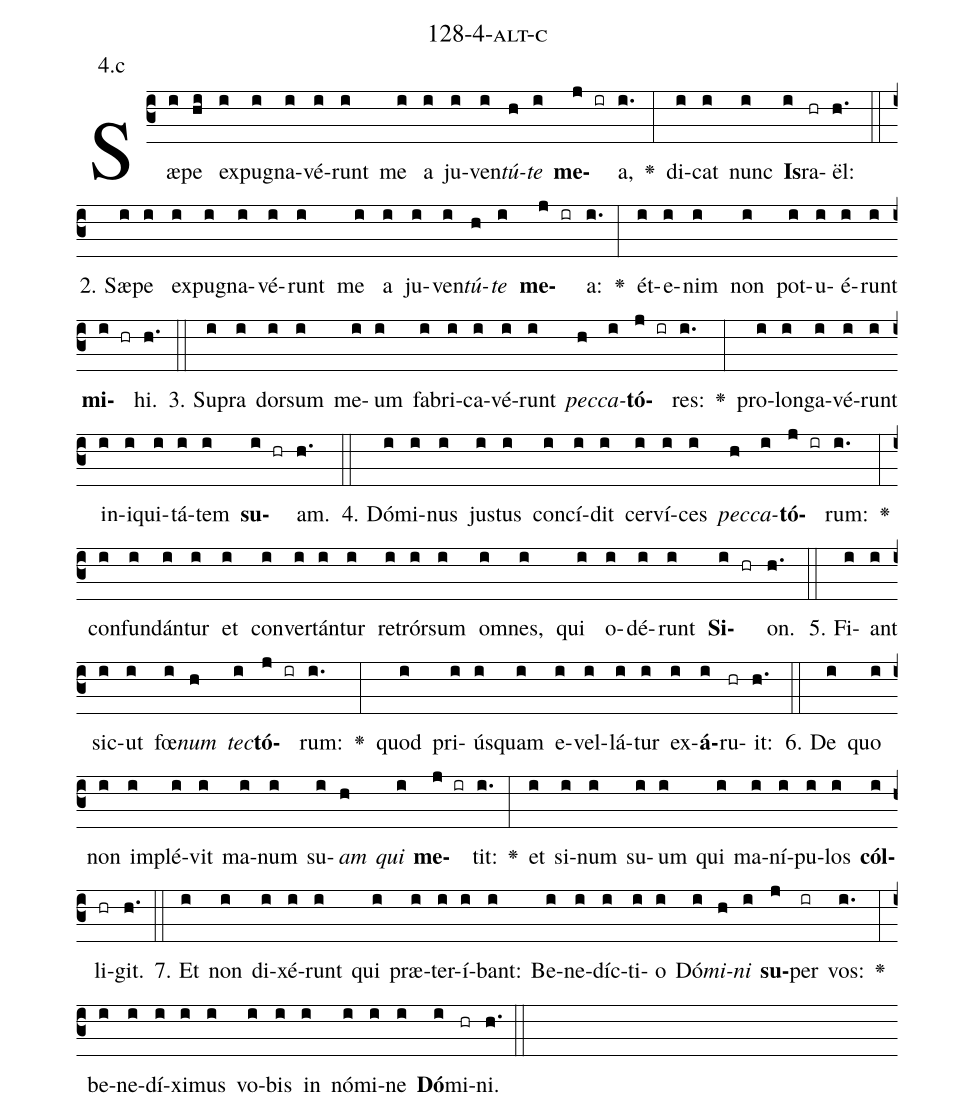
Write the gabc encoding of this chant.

name: 128-4-alt-c;
annotation: 4.c;
%%
(c3)Sæ(i)pe(hi) ex(i)pu(i)gna(i)vé(i)runt(i) me(i) a(i) ju(i)ven(i)<i>tú</i>(h)<i>te</i>(i) <b>me</b>(j ir)a,(i.) <v>\greheightstar</v>(:) di(i)cat(i) nunc(i) <b>Is</b>(i)ra(hr)ël:(h.) (::)
2. Sæ(i)pe(i) ex(i)pu(i)gna(i)vé(i)runt(i) me(i) a(i) ju(i)ven(i)<i>tú</i>(h)<i>te</i>(i) <b>me</b>(j ir)a:(i.) <v>\greheightstar</v>(:) ét(i)e(i)nim(i) non(i) pot(i)u(i)é(i)runt(i) <b>mi</b>(i hr)hi.(h.) (::)
3. Su(i)pra(i) dor(i)sum(i) me(i)um(i) fa(i)bri(i)ca(i)vé(i)runt(i) <i>pec</i>(h)<i>ca</i>(i)<b>tó</b>(j ir)res:(i.) <v>\greheightstar</v>(:) pro(i)lon(i)ga(i)vé(i)runt(i) in(i)i(i)qui(i)tá(i)tem(i) <b>su</b>(i hr)am.(h.) (::)
4. Dó(i)mi(i)nus(i) jus(i)tus(i) con(i)cí(i)dit(i) cer(i)ví(i)ces(i) <i>pec</i>(h)<i>ca</i>(i)<b>tó</b>(j ir)rum:(i.) <v>\greheightstar</v>(:) con(i)fun(i)dán(i)tur(i) et(i) con(i)ver(i)tán(i)tur(i) re(i)trór(i)sum(i) om(i)nes,(i) qui(i) o(i)dé(i)runt(i) <b>Si</b>(i hr)on.(h.) (::)
5. Fi(i)ant(i) sic(i)ut(i) fœ(i)<i>num</i>(h) <i>tec</i>(i)<b>tó</b>(j ir)rum:(i.) <v>\greheightstar</v>(:) quod(i) pri(i)ús(i)quam(i) e(i)vel(i)lá(i)tur(i) ex(i)<b>á</b>(i)ru(hr)it:(h.) (::)
6. De(i) quo(i) non(i) im(i)plé(i)vit(i) ma(i)num(i) su(i)<i>am</i>(h) <i>qui</i>(i) <b>me</b>(j ir)tit:(i.) <v>\greheightstar</v>(:) et(i) si(i)num(i) su(i)um(i) qui(i) ma(i)ní(i)pu(i)los(i) <b>cól</b>(i)li(hr)git.(h.) (::)
7. Et(i) non(i) di(i)xé(i)runt(i) qui(i) præ(i)ter(i)í(i)bant:(i) Be(i)ne(i)díc(i)ti(i)o(i) Dó(i)<i>mi</i>(h)<i>ni</i>(i) <b>su</b>(j)per(ir) vos:(i.) <v>\greheightstar</v>(:) be(i)ne(i)dí(i)xi(i)mus(i) vo(i)bis(i) in(i) nó(i)mi(i)ne(i) <b>Dó</b>(i)mi(hr)ni.(h.) (::)
